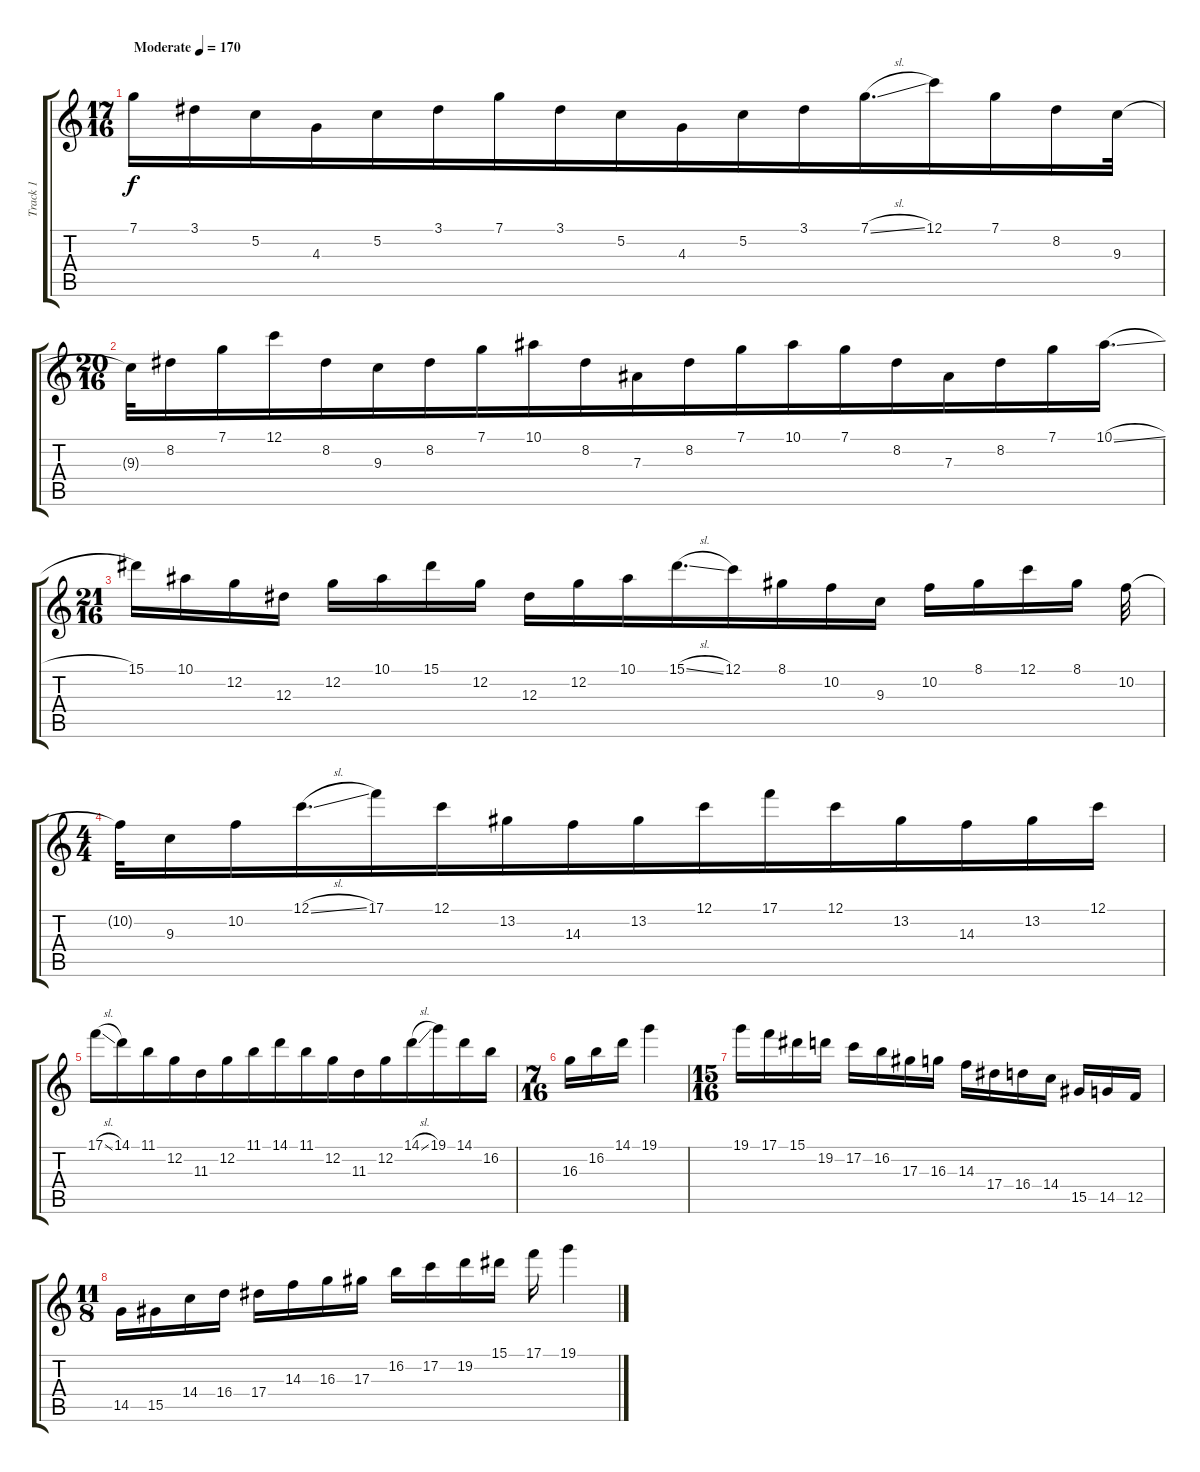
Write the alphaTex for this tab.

\track ("Track 1" "Track 1") {instrument distortionguitar}
\staff {score tabs}
\tuning (C4 G3 Eb3 Bb2 F2 C2) {hide}
\ts (17 16)
\tempo (170 "Moderate")
\clef g2
\ks c
7.1.16{dy f instrument distortionguitar beam merge} 3.1.16{beam merge} 5.2.16{beam merge} 4.3.16{beam merge} 5.2.16{beam merge} 3.1.16{beam merge} 7.1.16{beam merge} 3.1.16{beam merge} 5.2.16{beam merge} 4.3.16{beam merge} 5.2.16{beam merge} 3.1.16{beam merge} 7.1{sl}.16{d beam merge} 12.1.16{beam merge} 7.1.16{beam merge} 8.2.16{beam merge} 9.3.32 |
\ts (20 16)
9.3{t}.32 8.2.16{beam merge} 7.1.16{beam merge} 12.1.16{beam merge} 8.2.16{beam merge} 9.3.16{beam merge} 8.2.16{beam merge} 7.1.16{beam merge} 10.1.16{beam merge} 8.2.16{beam merge} 7.3.16{beam merge} 8.2.16{beam merge} 7.1.16{beam merge} 10.1.16{beam merge} 7.1.16{beam merge} 8.2.16{beam merge} 7.3.16{beam merge} 8.2.16{beam merge} 7.1.16{beam merge} 10.1{sl}.16{d} |
\ts (21 16)
15.1.16 10.1.16 12.2.16{beam merge} 12.3.16 12.2.16 10.1.16{beam merge} 15.1.16 12.2.16 12.3.16{beam merge} 12.2.16 10.1.16 15.1{sl}.16{d beam merge} 12.1.16 8.1.16 10.2.16{beam merge} 9.3.16 10.2.16 8.1.16{beam merge} 12.1.16 8.1.16 10.2.32 |
\ts (4 4)
10.2{t}.32 9.3.16 10.2.16 12.1{sl}.16{d beam merge} 17.1.16 12.1.16 13.2.16 14.3.16{beam merge} 13.2.16 12.1.16 17.1.16 12.1.16{beam merge} 13.2.16 14.3.16 13.2.16 12.1.16 |
17.1{sl}.16 14.1.16 11.1.16 12.2.16{beam merge} 11.3.16 12.2.16 11.1.16 14.1.16{beam merge} 11.1.16 12.2.16 11.3.16 12.2.16{beam merge} 14.1{sl}.16 19.1.16 14.1.16 16.2.16 |
\ts (7 16)
16.3.16 16.2.16 14.1.16 19.1.4 |
\ts (15 16)
19.1.16 17.1.16 15.1.16 19.2.16 17.2.16 16.2.16 17.3.16 16.3.16 14.3.16 17.4.16 16.4.16 14.4.16 15.5.16 14.5.16 12.5.16 |
\ts (11 8)
14.5.16 15.5.16 14.4.16 16.4.16 17.4.16 14.3.16 16.3.16 17.3.16 16.2.16 17.2.16 19.2.16 15.1.16 17.1.16 19.1.4
